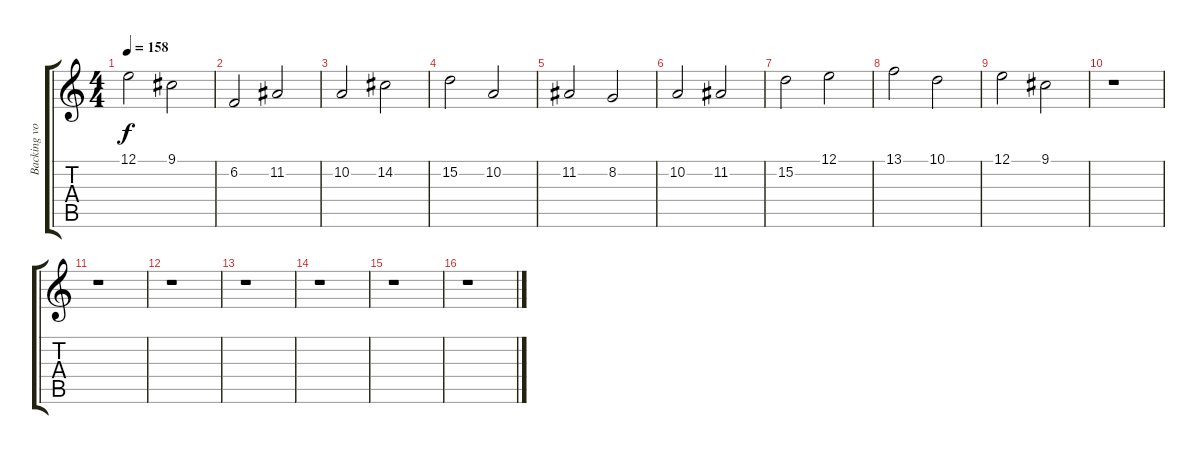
\track ("Backing vocals" "Backing vo") {instrument voiceoohs}
\staff {score tabs}
\tuning (E4 B3 G3 D3 A2 E2) {hide}
\ts (4 4)
\tempo 158
\clef g2
\ks c
12.1.2{dy f} 9.1.2 |
6.2.2 11.2.2 |
10.2.2 14.2.2 |
15.2.2 10.2.2 |
11.2.2 8.2.2 |
10.2.2 11.2.2 |
15.2.2 12.1.2 |
13.1.2 10.1.2 |
12.1.2 9.1.2 |
r.1 |
r.1 |
r.1 |
r.1 |
r.1 |
r.1 |
r.1
